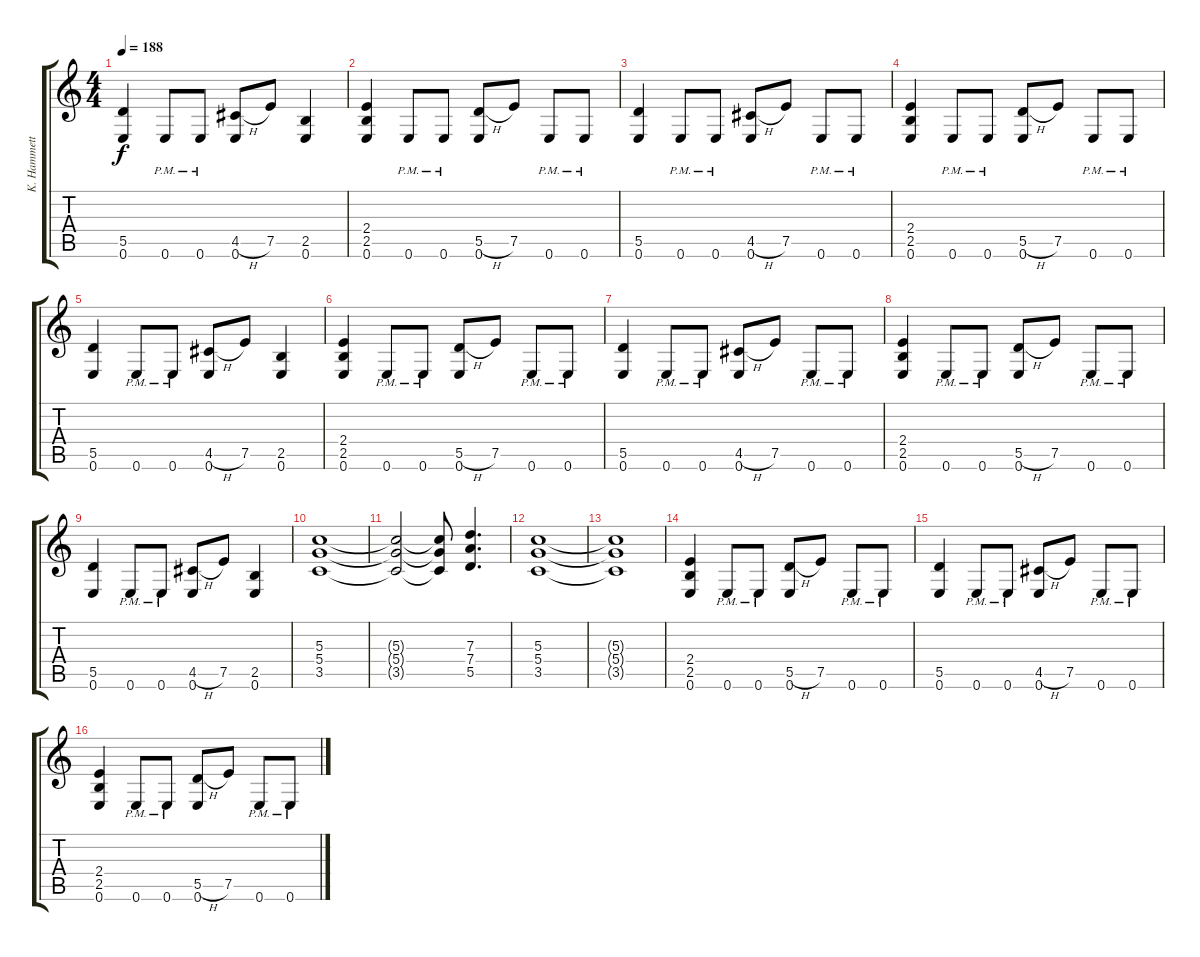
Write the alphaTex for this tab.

\track ("K. Hammett - Rhythm guitar" "K. Hammett") {instrument distortionguitar}
\staff {score tabs}
\tuning (E4 B3 G3 D3 A2 E2) {hide}
\ts (4 4)
\tempo 188
\clef g2
\ks c
(5.5 0.6).4{dy f} 0.6{pm}.8 0.6{pm}.8 (4.5{h} 0.6).8 7.5.8 (2.5 0.6).4 |
(2.4 2.5 0.6).4 0.6{pm}.8 0.6{pm}.8 (5.5{h} 0.6).8 7.5.8 0.6{pm}.8 0.6{pm}.8 |
(5.5 0.6).4 0.6{pm}.8 0.6{pm}.8 (4.5{h} 0.6).8 7.5.8 0.6{pm}.8 0.6{pm}.8 |
(2.4 2.5 0.6).4 0.6{pm}.8 0.6{pm}.8 (5.5{h} 0.6).8 7.5.8 0.6{pm}.8 0.6{pm}.8 |
(5.5 0.6).4 0.6{pm}.8 0.6{pm}.8 (4.5{h} 0.6).8 7.5.8 (2.5 0.6).4 |
(2.4 2.5 0.6).4 0.6{pm}.8 0.6{pm}.8 (5.5{h} 0.6).8 7.5.8 0.6{pm}.8 0.6{pm}.8 |
(5.5 0.6).4 0.6{pm}.8 0.6{pm}.8 (4.5{h} 0.6).8 7.5.8 0.6{pm}.8 0.6{pm}.8 |
(2.4 2.5 0.6).4 0.6{pm}.8 0.6{pm}.8 (5.5{h} 0.6).8 7.5.8 0.6{pm}.8 0.6{pm}.8 |
(5.5 0.6).4 0.6{pm}.8 0.6{pm}.8 (4.5{h} 0.6).8 7.5.8 (2.5 0.6).4 |
(5.3 5.4 3.5).1 |
(5.3{t} 5.4{t} 3.5{t}).2 (5.3{t} 5.4{t} 3.5{t}).8 (7.3 7.4 5.5).4{d} |
(5.3 5.4 3.5).1 |
(5.3{t} 5.4{t} 3.5{t}).1 |
(2.4 2.5 0.6).4 0.6{pm}.8 0.6{pm}.8 (5.5{h} 0.6).8 7.5.8 0.6{pm}.8 0.6{pm}.8 |
(5.5 0.6).4 0.6{pm}.8 0.6{pm}.8 (4.5{h} 0.6).8 7.5.8 0.6{pm}.8 0.6{pm}.8 |
(2.4 2.5 0.6).4 0.6{pm}.8 0.6{pm}.8 (5.5{h} 0.6).8 7.5.8 0.6{pm}.8 0.6{pm}.8
